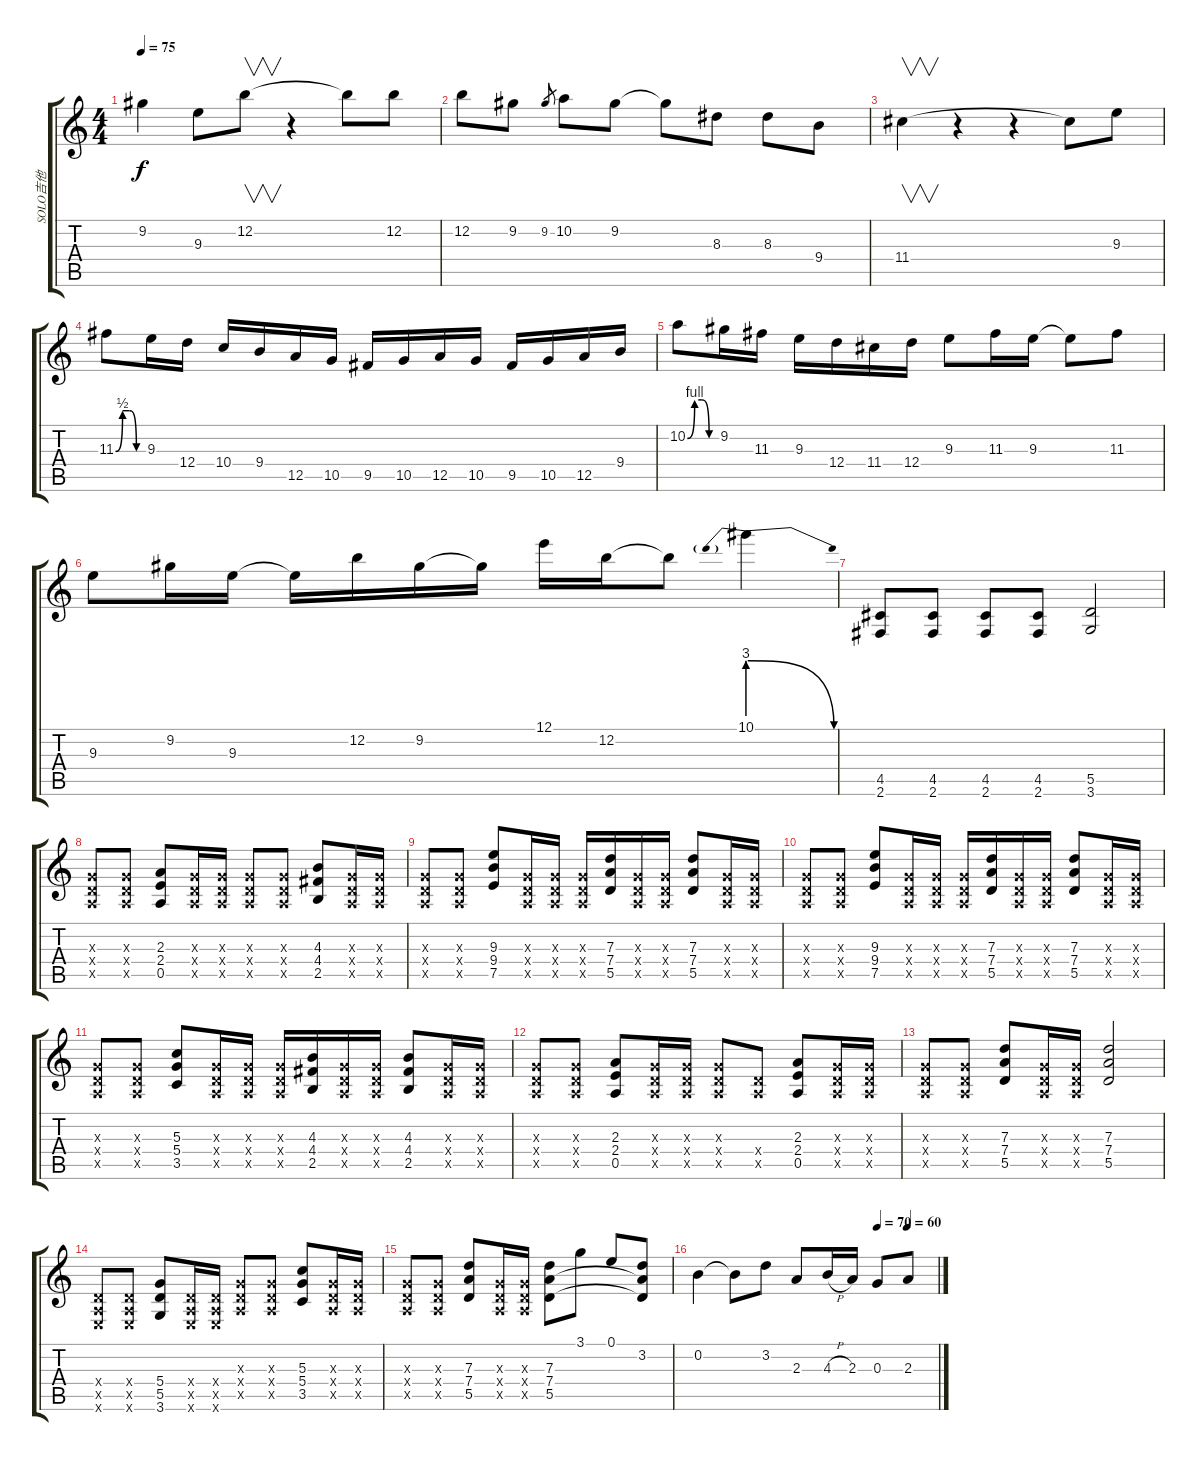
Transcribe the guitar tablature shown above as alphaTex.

\track ("SOLO吉他" "SOLO吉他") {instrument distortionguitar}
\staff {score tabs}
\tuning (E4 B3 G3 D3 A2 E2) {hide}
\ts (4 4)
\tempo 75
\clef g2
\ks c
9.2.4{dy f} 9.3.8 12.2.8{v} r.4 12.2{t}.8 12.2.8 |
12.2.8 9.2.8 9.2.8{gr} 10.2.8 9.2.8 9.2{t}.8 8.3.8 8.3.8 9.4.8 |
11.4.4{v} r.4 r.4 11.4{t}.8 9.3.8 |
11.3{be (custom 0 0 15 2 30 2 45 0 60 0)}.8 9.3.16 12.4.16 10.4.16 9.4.16 12.5.16 10.5.16 9.5.16 10.5.16 12.5.16 10.5.16 9.5.16 10.5.16 12.5.16 9.4.16 |
10.2{be (custom 0 0 15 4 30 4 45 0 60 0)}.8 9.2.16 11.3.16 9.3.16 12.4.16 11.4.16 12.4.16 9.3.8 11.3.16 9.3.16 9.3{t}.8 11.3.8 |
9.3.8 9.2.16 9.3.16 9.3{t}.16 12.2.16 9.2.16 9.2{t}.16 12.1.16 12.2.16 12.2{t}.8 10.1{be (prebendrelease 0 12 60 0)}.4 |
(4.5 2.6).8 (4.5 2.6).8 (4.5 2.6).8 (4.5 2.6).8 (5.5 3.6).2 |
(0.3{x} 0.4{x} 0.5{x}).8 (0.3{x} 0.4{x} 0.5{x}).8 (2.3 2.4 0.5).8 (0.3{x} 0.4{x} 0.5{x}).16 (0.3{x} 0.4{x} 0.5{x}).16 (0.3{x} 0.4{x} 0.5{x}).8 (0.3{x} 0.4{x} 0.5{x}).8 (4.3 4.4 2.5).8 (0.3{x} 0.4{x} 0.5{x}).16 (0.3{x} 0.4{x} 0.5{x}).16 |
(0.3{x} 0.4{x} 0.5{x}).8 (0.3{x} 0.4{x} 0.5{x}).8 (9.3 9.4 7.5).8 (0.3{x} 0.4{x} 0.5{x}).16 (0.3{x} 0.4{x} 0.5{x}).16 (0.3{x} 0.4{x} 0.5{x}).16 (7.3 7.4 5.5).16 (0.3{x} 0.4{x} 0.5{x}).16 (0.3{x} 0.4{x} 0.5{x}).16 (7.3 7.4 5.5).8 (0.3{x} 0.4{x} 0.5{x}).16 (0.3{x} 0.4{x} 0.5{x}).16 |
(0.3{x} 0.4{x} 0.5{x}).8 (0.3{x} 0.4{x} 0.5{x}).8 (9.3 9.4 7.5).8 (0.3{x} 0.4{x} 0.5{x}).16 (0.3{x} 0.4{x} 0.5{x}).16 (0.3{x} 0.4{x} 0.5{x}).16 (7.3 7.4 5.5).16 (0.3{x} 0.4{x} 0.5{x}).16 (0.3{x} 0.4{x} 0.5{x}).16 (7.3 7.4 5.5).8 (0.3{x} 0.4{x} 0.5{x}).16 (0.3{x} 0.4{x} 0.5{x}).16 |
(0.3{x} 0.4{x} 0.5{x}).8 (0.3{x} 0.4{x} 0.5{x}).8 (5.3 5.4 3.5).8 (0.3{x} 0.4{x} 0.5{x}).16 (0.3{x} 0.4{x} 0.5{x}).16 (0.3{x} 0.4{x} 0.5{x}).16 (4.3 4.4 2.5).16 (0.3{x} 0.4{x} 0.5{x}).16 (0.3{x} 0.4{x} 0.5{x}).16 (4.3 4.4 2.5).8 (0.3{x} 0.4{x} 0.5{x}).16 (0.3{x} 0.4{x} 0.5{x}).16 |
(0.3{x} 0.4{x} 0.5{x}).8 (0.3{x} 0.4{x} 0.5{x}).8 (2.3 2.4 0.5).8 (0.3{x} 0.4{x} 0.5{x}).16 (0.3{x} 0.4{x} 0.5{x}).16 (0.3{x} 0.4{x} 0.5{x}).8 (0.4{x} 0.5{x}).8 (2.3 2.4 0.5).8 (0.3{x} 0.4{x} 0.5{x}).16 (0.3{x} 0.4{x} 0.5{x}).16 |
(0.3{x} 0.4{x} 0.5{x}).8 (0.3{x} 0.4{x} 0.5{x}).8 (7.3 7.4 5.5).8 (0.3{x} 0.4{x} 0.5{x}).16 (0.3{x} 0.4{x} 0.5{x}).16 (7.3 7.4 5.5).2 |
(0.4{x} 0.5{x} 0.6{x}).8 (0.4{x} 0.5{x} 0.6{x}).8 (5.4 5.5 3.6).8 (0.4{x} 0.5{x} 0.6{x}).16 (0.4{x} 0.5{x} 0.6{x}).16 (0.3{x} 0.4{x} 0.5{x}).8 (0.3{x} 0.4{x} 0.5{x}).8 (5.3 5.4 3.5).8 (0.3{x} 0.4{x} 0.5{x}).16 (0.3{x} 0.4{x} 0.5{x}).16 |
(0.3{x} 0.4{x} 0.5{x}).8 (0.3{x} 0.4{x} 0.5{x}).8 (7.3 7.4 5.5).8 (0.3{x} 0.4{x} 0.5{x}).16 (0.3{x} 0.4{x} 0.5{x}).16 (7.3 7.4 5.5).8 3.1.8 0.1.8 (3.2 7.4{t} 5.5{t}).8 |
\tempo (70 0.75)
\tempo (60 0.875)
0.2.4 0.2{t}.8 3.2.8 2.3.8 4.3{h}.16 2.3.16 0.3.8 2.3.8
